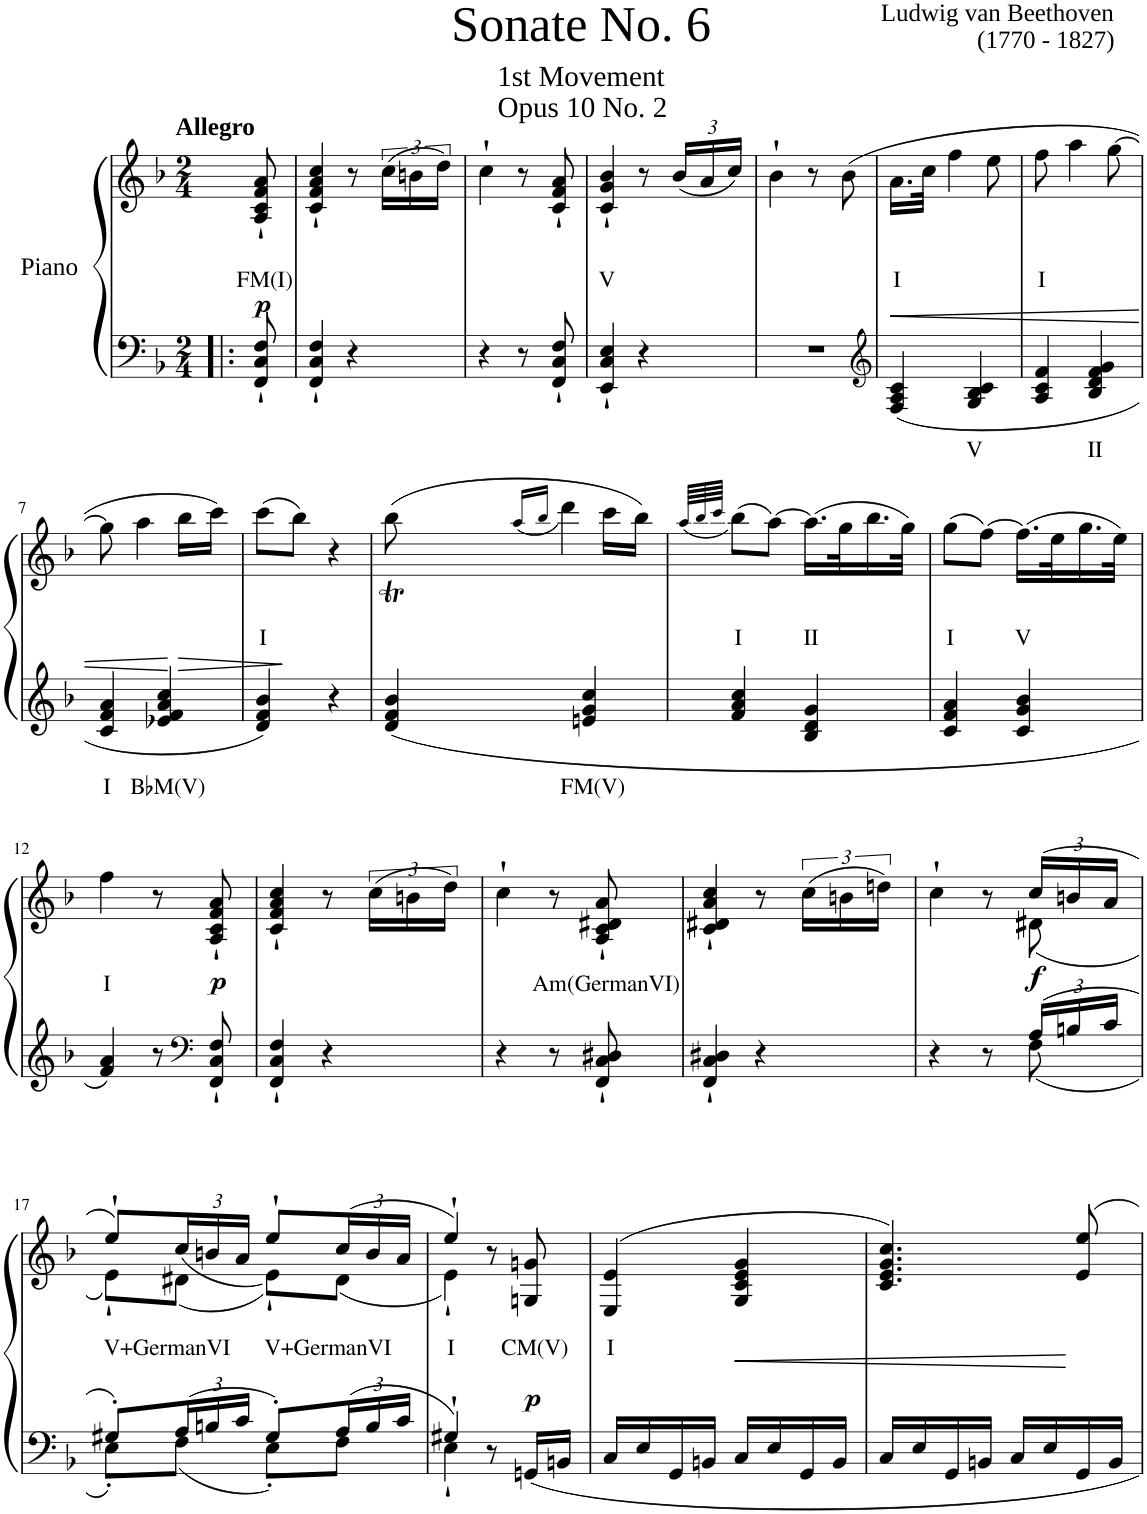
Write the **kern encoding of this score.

**kern	**text	**kern	**text	**dynam
*part1	*part1	*part1	*part1	*part1
*staff2	*staff2	*staff1	*staff1	*staff1/2
*I"Piano	*	*	*	*
*I'Pno	*	*	*	*
*clefF4	*	*clefG2	*	*
*k[b-]	*	*k[b-]	*	*
*M2/4	*	*M2/4	*	*
=!|:	=!|:	=!|:	=!|:	=!|:
!	!	!LO:TX:a:B:t=Allegro	!	!
!	!	!	!LO:LY:b	!LO:DY:b
8FF/'` 8C/'` 8F/'`	.	8A/'` 8c/'` 8f/'` 8a/'`	FM(I)	p
=1	=1	=1	=1	=1
4FF/'` 4C/'` 4F/'`	.	4c/'` 4f/'` 4a/'` 4cc/'`	.	.
4r	.	8r	.	.
.	.	(24cc\LL	.	.
.	.	24bn\	.	.
.	.	24dd\JJ)	.	.
=2	=2	=2	=2	=2
4r	.	4cc'`\	.	.
8r	.	8r	.	.
8FF/'` 8C/'` 8F/'`	.	8c/'` 8f/'` 8a/'`	.	.
=3	=3	=3	=3	=3
!	!	!	!LO:LY:b	!
4EE/'` 4C/'` 4E/'`	.	4c/'` 4g/'` 4b-/'`	V	.
4r	.	8r	.	.
*	*	*Xbrackettup	*	*
.	.	(24b-/LL	.	.
.	.	24a/	.	.
.	.	24cc/JJ)	.	.
=4	=4	=4	=4	=4
2r	.	4b-'`\	.	.
.	.	8r	.	.
.	.	(8b-\	.	.
=5	=5	=5	=5	=5
*clefG2	*	*	*	*
!	!	!	!LO:LY:b	!LO:HP:b
4F/ 4A/ 4c/	.	16.a\LL	I	<
.	.	32cc\JJk	.	.
.	.	4ff\	.	.
!	!LO:LY:b	!	!	!
4G/ 4B-/ 4c/	V	.	.	.
.	.	8ee\	.	.
=6	=6	=6	=6	=6
!	!	!	!LO:LY:b	!
4A/ 4c/ 4f/	.	8ff\	I	.
.	.	4aa\	.	.
!	!LO:LY:b	!	!	!
4B-/ 4d/ 4f/ 4g/	II	.	.	.
.	.	[8gg\	.	.
!!LO:LB:g=z
=7	=7	=7	=7	=7
!	!LO:LY:b	!	!	!
4c/ 4f/ 4a/	I	8gg\]	.	.
.	.	4aa\	.	.
!	!LO:LY:b	!	!	!
4e-X/ 4f/ 4a/ 4cc/	B♭M(V)	.	.	.
!	!	!	!	!LO:HP:n=1:b
.	.	16bb-\LL	.	[ >
.	.	16ccc\JJ)	.	.
=8	=8	=8	=8	=8
!	!	!	!LO:LY:b	!
4d/ 4f/ 4b-/	.	(8ccc\L	I	.
.	.	8bb-\J)	.	]
4r	.	4r	.	.
=9	=9	=9	=9	=9
*	*	*^	*	*
*	*	*	*Xtuplet	*	*
4d/ 4f/ 4b-/	.	(>8bb-T\	56bb-!	.	.
.	.	.	56ccc!	.	.
.	.	.	56bb-!	.	.
.	.	.	56ccc!	.	.
.	.	.	56bb-!	.	.
.	.	.	(<56aa!/LL	.	.
.	.	.	56bb-!/JJ	.	.
.	.	(4ddd\	4.ryy	.	.
!	!LO:LY:b	!	!	!	!
4en/ 4g/ 4cc/	FM(V)	.	.	.	.
.	.	16ccc\LL	.	.	.
.	.	16bb-\JJ)	.	.	.
*	*	*v	*v	*	*
=10	=10	=10	=10	=10
.	.	64qaa/LLLL	.	.
.	.	64qbb-/	.	.
.	.	64qccc/JJJJ	.	.
!	!	!	!LO:LY:b	!
4f/ 4a/ 4cc/	.	(8bb-\L)	I	.
.	.	[8aa\J)	.	.
!	!	!	!LO:LY:b	!
4B-/ 4d/ 4g/	.	(16.aa\LL]	II	.
.	.	32gg\K	.	.
.	.	16.bb-\	.	.
.	.	32gg\JJk)	.	.
=11	=11	=11	=11	=11
!	!	!	!LO:LY:b	!
4c/ 4f/ 4a/	.	(8gg\L	I	.
.	.	[8ff\J)	.	.
!	!	!	!LO:LY:b	!
4c/ 4g/ 4b-/	.	(16.ff\LL]	V	.
.	.	32ee\K	.	.
.	.	16.gg\	.	.
.	.	32ee\JJk)	.	.
!!LO:LB:g=z
=12	=12	=12	=12	=12
!	!	!	!LO:LY:b	!
4f/ 4a/	.	4ff\	I	.
8r	.	8r	.	.
*clefF4	*	*	*	*
!	!	!	!	!LO:DY:b
8FF/'` 8C/'` 8F/'`	.	8A/'` 8c/'` 8f/'` 8a/'`	.	p
=13	=13	=13	=13	=13
4FF/'` 4C/'` 4F/'`	.	4c/'` 4f/'` 4a/'` 4cc/'`	.	.
4r	.	8r	.	.
*	*	*tuplet	*	*
*	*	*brackettup	*	*
.	.	(24cc\LL	.	.
.	.	24bn\	.	.
.	.	24dd\JJ)	.	.
=14	=14	=14	=14	=14
4r	.	4cc'`\	.	.
8r	.	8r	.	.
!	!	!	!LO:LY:b	!
8FF/'` 8C/'` 8D#X/'`	.	8A/'` 8c/'` 8d#X/'` 8a/'`	Am(GermanVI)	.
=15	=15	=15	=15	=15
4FF/'` 4C/'` 4D#X/'`	.	4c/'` 4d#X/'` 4a/'` 4cc/'`	.	.
4r	.	8r	.	.
.	.	(24cc\LL	.	.
.	.	24bn\	.	.
.	.	24ddn\JJ)	.	.
=16	=16	=16	=16	=16
*^	*	*^	*	*
4r	4.ryy	.	4cc'`\	4.ryy	.	.
8r	.	.	8r	.	.	.
*Xbrackettup	*	*	*Xbrackettup	*	*	*
!	!	!	!	!	!	!LO:DY:b
24A/LL	8F\	.	(24cc/LL	(8d#X\	.	f
24Bn/	.	.	24bn/	.	.	.
24c/JJ	.	.	24a/JJ	.	.	.
!!LO:LB:g=z	!!
=17	=17	=17	=17	=17	=17	=17
!	!	!	!	!	!LO:LY:b	!
8G#X'/L	8E'\L	.	8ee'`/L)	8e'`\L)	V+	.
!	!	!	!	!	!LO:LY:b	!
24A/L	8F\J	.	(24cc/L	(8d#X\J	GermanVI	.
24Bn/	.	.	24bn/	.	.	.
24c/JJ	.	.	24a/JJ	.	.	.
!	!	!	!	!	!LO:LY:b	!
8G#'/L	8E'\L	.	8ee'`/L	8e'`\L))	V+	.
!	!	!	!	!	!LO:LY:b	!
24A/L	8F\J	.	(24cc/L	(8d#\J	GermanVI	.
24B/	.	.	24b/	.	.	.
24c/JJ	.	.	24a/JJ	.	.	.
=18	=18	=18	=18	=18	=18	=18
!	!	!	!	!	!LO:LY:b	!
4G#X'`/	4E'`\	.	4ee'`/)	4e'`\)	I	.
8r	4ryy	.	8r	4ryy	.	.
!	!	!	!	!	!LO:LY:b	!LO:DY:b
16GGn/LL	.	.	8Gn/ 8gn/	.	CM(V)	p
16BBn/JJ	.	.	.	.	.	.
*v	*v	*	*	*	*	*
*	*	*v	*v	*	*
=19	=19	=19	=19	=19
!	!	!	!LO:LY:b	!
16C/LL	.	(>4E/ 4e/	I	.
16E/	.	.	.	.
16GG/	.	.	.	.
16BBn/JJ	.	.	.	.
!	!	!	!	!LO:HP:b
16C/LL	.	4G/ 4c/ 4e/ 4g/	.	<
16E/	.	.	.	.
16GG/	.	.	.	.
16BB/JJ	.	.	.	.
=20	=20	=20	=20	=20
16C/LL	.	4.c/ 4.e/ 4.g/ 4.cc/)	.	.
16E/	.	.	.	.
16GG/	.	.	.	.
16BBn/JJ	.	.	.	.
16C/LL	.	.	.	.
16E/	.	.	.	.
16GG/	.	8e/ 8ee/	.	[
16BB/JJ	.	.	.	.
=	=	=	=	=
*-	*-	*-	*-	*-
